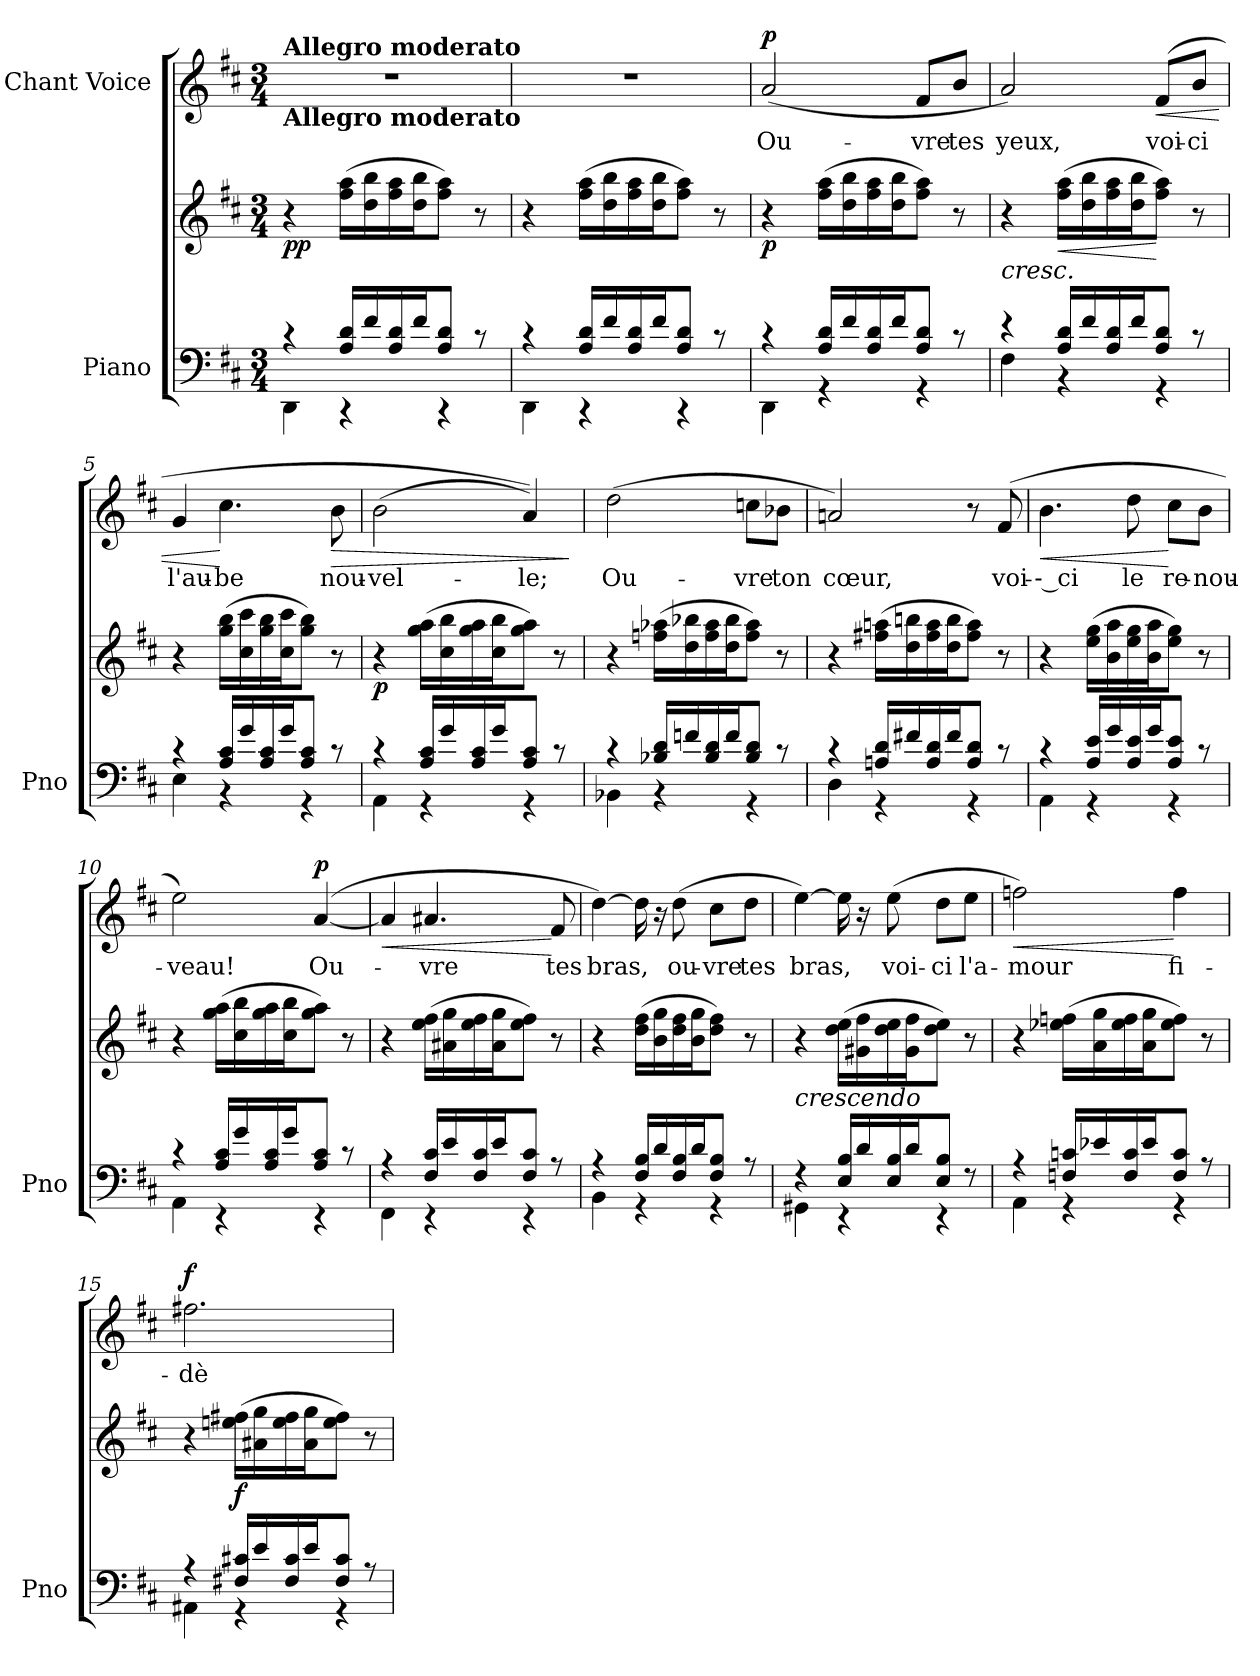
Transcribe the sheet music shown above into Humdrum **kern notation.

**kern	**kern	**dynam	**kern	**text	**dynam
*part2	*part2	*part2	*part1	*part1	*part1
*staff3	*staff2	*staff2/3	*staff1	*staff1	*staff1
*I"Piano	*	*	*I"Chant Voice	*	*
*I'Pno	*	*	*	*	*
*clefF4	*clefG2	*	*clefG2	*	*
*k[f#c#]	*k[f#c#]	*	*k[f#c#]	*	*
*M3/4	*M3/4	*	*M3/4	*	*
*MM120	*MM120	*	*MM120	*	*
=1	=1	=1	=1	=1	=1
*^	*	*	*	*	*
!	!	!	!	!LO:TX:a:B:t=Allegro moderato	!	!
!	!	!	!	!LO:TX:b:B:t=Allegro moderato	!	!
!	!	!	!LO:DY:b	!	!	!
4r	4DD\	4r	pp	2.r	.	.
16A/ 16d/LL	4r	(16ff#\ 16aa\LL	.	.	.	.
16f#/	.	16dd\ 16bb\	.	.	.	.
16A/ 16d/	.	16ff#\ 16aa\	.	.	.	.
16f#/J	.	16dd\ 16bb\J	.	.	.	.
8A/ 8d/J	4r	8ff#\ 8aa\J)	.	.	.	.
8r	.	8r	.	.	.	.
=2	=2	=2	=2	=2	=2	=2
4r	4DD\	4r	.	2.r	.	.
16A/ 16d/LL	4r	(16ff#\ 16aa\LL	.	.	.	.
16f#/	.	16dd\ 16bb\	.	.	.	.
16A/ 16d/	.	16ff#\ 16aa\	.	.	.	.
16f#/J	.	16dd\ 16bb\J	.	.	.	.
8A/ 8d/J	4r	8ff#\ 8aa\J)	.	.	.	.
8r	.	8r	.	.	.	.
=3	=3	=3	=3	=3	=3	=3
!	!	!	!LO:DY:b	!	!	!LO:DY:a
4r	4DD\	4r	p	(>2a/	Ou-	p
16A/ 16d/LL	4r	(16ff#\ 16aa\LL	.	.	.	.
16f#/	.	16dd\ 16bb\	.	.	.	.
16A/ 16d/	.	16ff#\ 16aa\	.	.	.	.
16f#/J	.	16dd\ 16bb\J	.	.	.	.
8A/ 8d/J	4r	8ff#\ 8aa\J)	.	8f#/L	-vre	.
8r	.	8r	.	8b/J	tes	.
=4	=4	=4	=4	=4	=4	=4
!	!	!LO:TX:b:i:t=cresc.	!	!	!	!
4r	4F#\	4r	.	2a/)	yeux,	.
!	!	!	!LO:HP:b	!	!	!
16A/ 16d/LL	4r	(16ff#\ 16aa\LL	<	.	.	.
16f#/	.	16dd\ 16bb\	.	.	.	.
16A/ 16d/	.	16ff#\ 16aa\	.	.	.	.
16f#/J	.	16dd\ 16bb\J	.	.	.	.
!	!	!	!	!	!	!LO:HP:b
8A/ 8d/J	4r	8ff#\ 8aa\J)	[	(8f#/L	voi-	<
8r	.	8r	.	8b/J	-ci	.
=5	=5	=5	=5	=5	=5	=5
!	!	!	!LO:DY:b	!	!	!
!	!	!	!LO:DY:n=1:b	!	!	!
4r	4E\	4r	other-dynamics f	4g/	l'au-	.
16A/ 16c#/LL	4r	(16gg\ 16bb\LL	.	4.cc#\	-be	[
16g/	.	16cc#\ 16ccc#\	.	.	.	.
16A/ 16c#/	.	16gg\ 16bb\	.	.	.	.
16g/J	.	16cc#\ 16ccc#\J	.	.	.	.
8A/ 8c#/J	4r	8gg\ 8bb\J)	.	.	.	.
!	!	!	!	!	!	!LO:HP:b
8r	.	8r	.	8b\	nou-	>
=6	=6	=6	=6	=6	=6	=6
!	!	!	!LO:DY:b	!	!	!
4r	4AA\	4r	p	(<2b\	-vel-	.
16A/ 16c#/LL	4r	(16gg\ 16aa\LL	.	.	.	.
16g/	.	16cc#\ 16bb\	.	.	.	.
16A/ 16c#/	.	16gg\ 16aa\	.	.	.	.
16g/J	.	16cc#\ 16bb\J	.	.	.	.
8A/ 8c#/J	4r	8gg\ 8aa\J)	.	4a/))	-le;	.
8r	.	8r	.	.	.	.
*v	*v	*	*	*	*	*
.	.	.	.	.	]
=7	=7	=7	=7	=7	=7
*^	*	*	*	*	*
!	!	!	!LO:DY:b	!	!	!
!	!	!	!LO:DY:n=1:b	!	!	!LO:DY:a
!	!	!	!	!	!	!LO:DY:n=1:a
4r	4BB-X\	4r	other-dynamics f	(2dd\	Ou-	other-dynamics f
16B-X/ 16d/LL	4r	(16ffn\ 16aa-X\LL	.	.	.	.
16fn/	.	16dd\ 16bb-X\	.	.	.	.
16B-/ 16d/	.	16ff\ 16aa-\	.	.	.	.
16f/J	.	16dd\ 16bb-\J	.	.	.	.
8B-/ 8d/J	4r	8ff\ 8aa-\J)	.	8ccn\L	-vre	.
8r	.	8r	.	8b-X\J	ton	.
=8	=8	=8	=8	=8	=8	=8
4r	4D\	4r	.	2an/)	cœur,	.
16An/ 16d/LL	4r	(16ff#X\ 16aan\LL	.	.	.	.
16f#X/	.	16dd\ 16bbn\	.	.	.	.
16A/ 16d/	.	16ff#\ 16aa\	.	.	.	.
16f#/J	.	16dd\ 16bb\J	.	.	.	.
!	!	!	!	!	!	!LO:DY:a
!	!	!	!	!	!	!LO:DY:n=1:a
8A/ 8d/J	4r	8ff#\ 8aa\J)	.	8r	.	other-dynamics f
8r	.	8r	.	(8f#/	voi-	.
=9	=9	=9	=9	=9	=9	=9
!	!	!	!	!	!	!LO:HP:b
4r	4AA\	4r	.	4.b\	-- ci	<
16A/ 16e/LL	4r	(16ee\ 16gg\LL	.	.	.	.
16g/	.	16b\ 16aa\	.	.	.	.
16A/ 16e/	.	16ee\ 16gg\	.	8dd\	le	.
16g/J	.	16b\ 16aa\J	.	.	.	.
8A/ 8e/J	4r	8ee\ 8gg\J)	.	8cc#\L	re-	[
8r	.	8r	.	8b\J	-nou-	.
=10	=10	=10	=10	=10	=10	=10
4r	4AA\	4r	.	2ee\)	-veau!	.
16A/ 16c#/LL	4r	(16gg\ 16aa\LL	.	.	.	.
16g/	.	16cc#\ 16bb\	.	.	.	.
16A/ 16c#/	.	16gg\ 16aa\	.	.	.	.
16g/J	.	16cc#\ 16bb\J	.	.	.	.
!	!	!	!	!	!	!LO:DY:a
8A/ 8c#/J	4r	8gg\ 8aa\J)	.	([4a/	Ou-	p
8r	.	8r	.	.	.	.
=11	=11	=11	=11	=11	=11	=11
!	!	!	!	!	!	!LO:HP:b
4r	4FF#\	4r	.	4a/]	.	<
16F#/ 16c#/LL	4r	(16ee\ 16ff#\LL	.	4.a#X/	-vre	.
16e/	.	16a#X\ 16gg\	.	.	.	.
16F#/ 16c#/	.	16ee\ 16ff#\	.	.	.	.
16e/J	.	16a#\ 16gg\J	.	.	.	.
8F#/ 8c#/J	4r	8ee\ 8ff#\J)	.	.	.	.
8r	.	8r	.	8f#/	tes	[
=12	=12	=12	=12	=12	=12	=12
4r	4BB\	4r	.	[4dd\)	bras,	.
16F#/ 16B/LL	4r	(16dd\ 16ff#\LL	.	16dd\]	.	.
16d/	.	16b\ 16gg\	.	16r	.	.
!	!	!	!	!	!	!LO:DY:a
!	!	!	!	!	!	!LO:DY:n=1:a
16F#/ 16B/	.	16dd\ 16ff#\	.	(8dd\	ou-	other-dynamics f
16d/J	.	16b\ 16gg\J	.	.	.	.
8F#/ 8B/J	4r	8dd\ 8ff#\J)	.	8cc#\L	-vre	.
8r	.	8r	.	8dd\J	tes	.
=13	=13	=13	=13	=13	=13	=13
!	!	!LO:TX:b:i:t=crescendo	!	!	!	!
4r	4GG#X\	4r	.	[4ee\)	bras,	.
16E/ 16B/LL	4r	(16dd\ 16ee\LL	.	16ee\]	.	.
16d/	.	16g#X\ 16ff#\	.	16r	.	.
!	!	!	!	!	!	!LO:DY:a
!	!	!	!	!	!	!LO:DY:n=1:a
16E/ 16B/	.	16dd\ 16ee\	.	(8ee\	voi-	other-dynamics f
16d/J	.	16g#\ 16ff#\J	.	.	.	.
8E/ 8B/J	4r	8dd\ 8ee\J)	.	8dd\L	-ci	.
8r	.	8r	.	8ee\J	l'a-	.
=14	=14	=14	=14	=14	=14	=14
!	!	!	!	!	!	!LO:HP:b
4r	4AA\	4r	.	2ffn\)	-mour	<
16Fn/ 16cn/LL	4r	(16ee-X\ 16ffn\LL	.	.	.	.
16e-X/	.	16a\ 16gg\	.	.	.	.
16F/ 16c/	.	16ee-\ 16ff\	.	.	.	.
16e-/J	.	16a\ 16gg\J	.	.	.	.
8F/ 8c/J	4r	8ee-\ 8ff\J)	.	4ff\	fi-	[
8r	.	8r	.	.	.	.
=15	=15	=15	=15	=15	=15	=15
!	!	!	!	!	!	!LO:DY:a
4r	4AA#X\	4r	.	2.ff#X\	-dè-	f
!	!	!	!LO:DY:b	!	!	!
16F#X/ 16c#X/LL	4r	(16een\ 16ff#X\LL	f	.	.	.
16e/	.	16a#X\ 16gg\	.	.	.	.
16F#/ 16c#/	.	16ee\ 16ff#\	.	.	.	.
16e/J	.	16a#\ 16gg\J	.	.	.	.
8F#/ 8c#/J	4r	8ee\ 8ff#\J)	.	.	.	.
8r	.	8r	.	.	.	.
*v	*v	*	*	*	*	*
=	=	=	=	=	=
*-	*-	*-	*-	*-	*-
